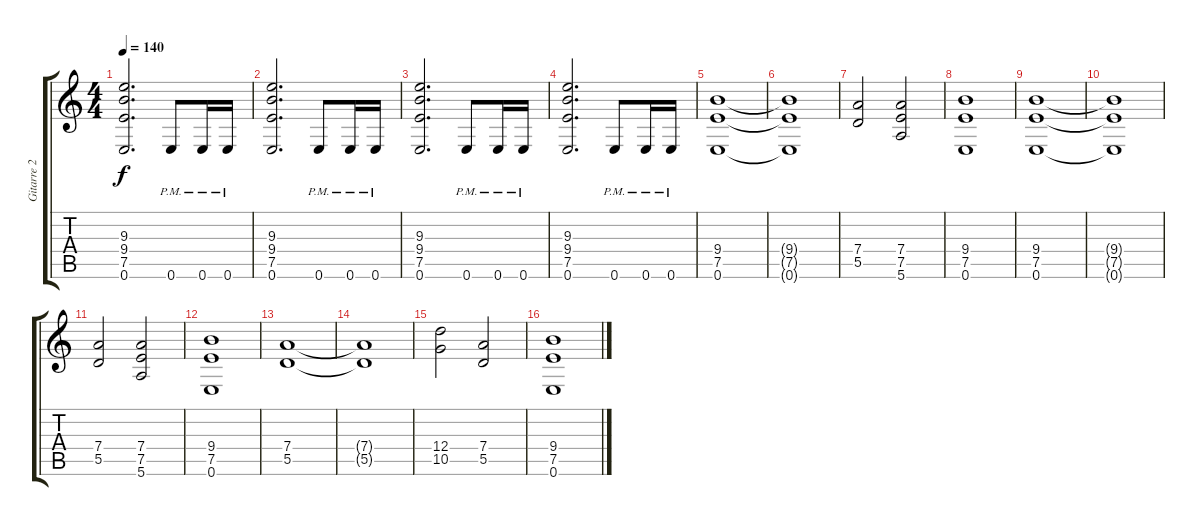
\track ("Gitarre 2" "Gitarre 2") {instrument distortionguitar}
\staff {score tabs}
\tuning (E4 B3 G3 D3 A2 E2) {hide}
\ts (4 4)
\tempo 140
\clef g2
\ks c
(9.3 9.4 7.5 0.6).2{d dy f} 0.6{pm}.8 0.6{pm}.16 0.6{pm}.16 |
(9.3 9.4 7.5 0.6).2{d} 0.6{pm}.8 0.6{pm}.16 0.6{pm}.16 |
(9.3 9.4 7.5 0.6).2{d} 0.6{pm}.8 0.6{pm}.16 0.6{pm}.16 |
(9.3 9.4 7.5 0.6).2{d} 0.6{pm}.8 0.6{pm}.16 0.6{pm}.16 |
(9.4 7.5 0.6).1 |
(9.4{t} 7.5{t} 0.6{t}).1 |
(7.4 5.5).2 (7.4 7.5 5.6).2 |
(9.4 7.5 0.6).1 |
(9.4 7.5 0.6).1 |
(9.4{t} 7.5{t} 0.6{t}).1 |
(7.4 5.5).2 (7.4 7.5 5.6).2 |
(9.4 7.5 0.6).1 |
(7.4 5.5).1 |
(7.4{t} 5.5{t}).1 |
(12.4 10.5).2 (7.4 5.5).2 |
(9.4 7.5 0.6).1
